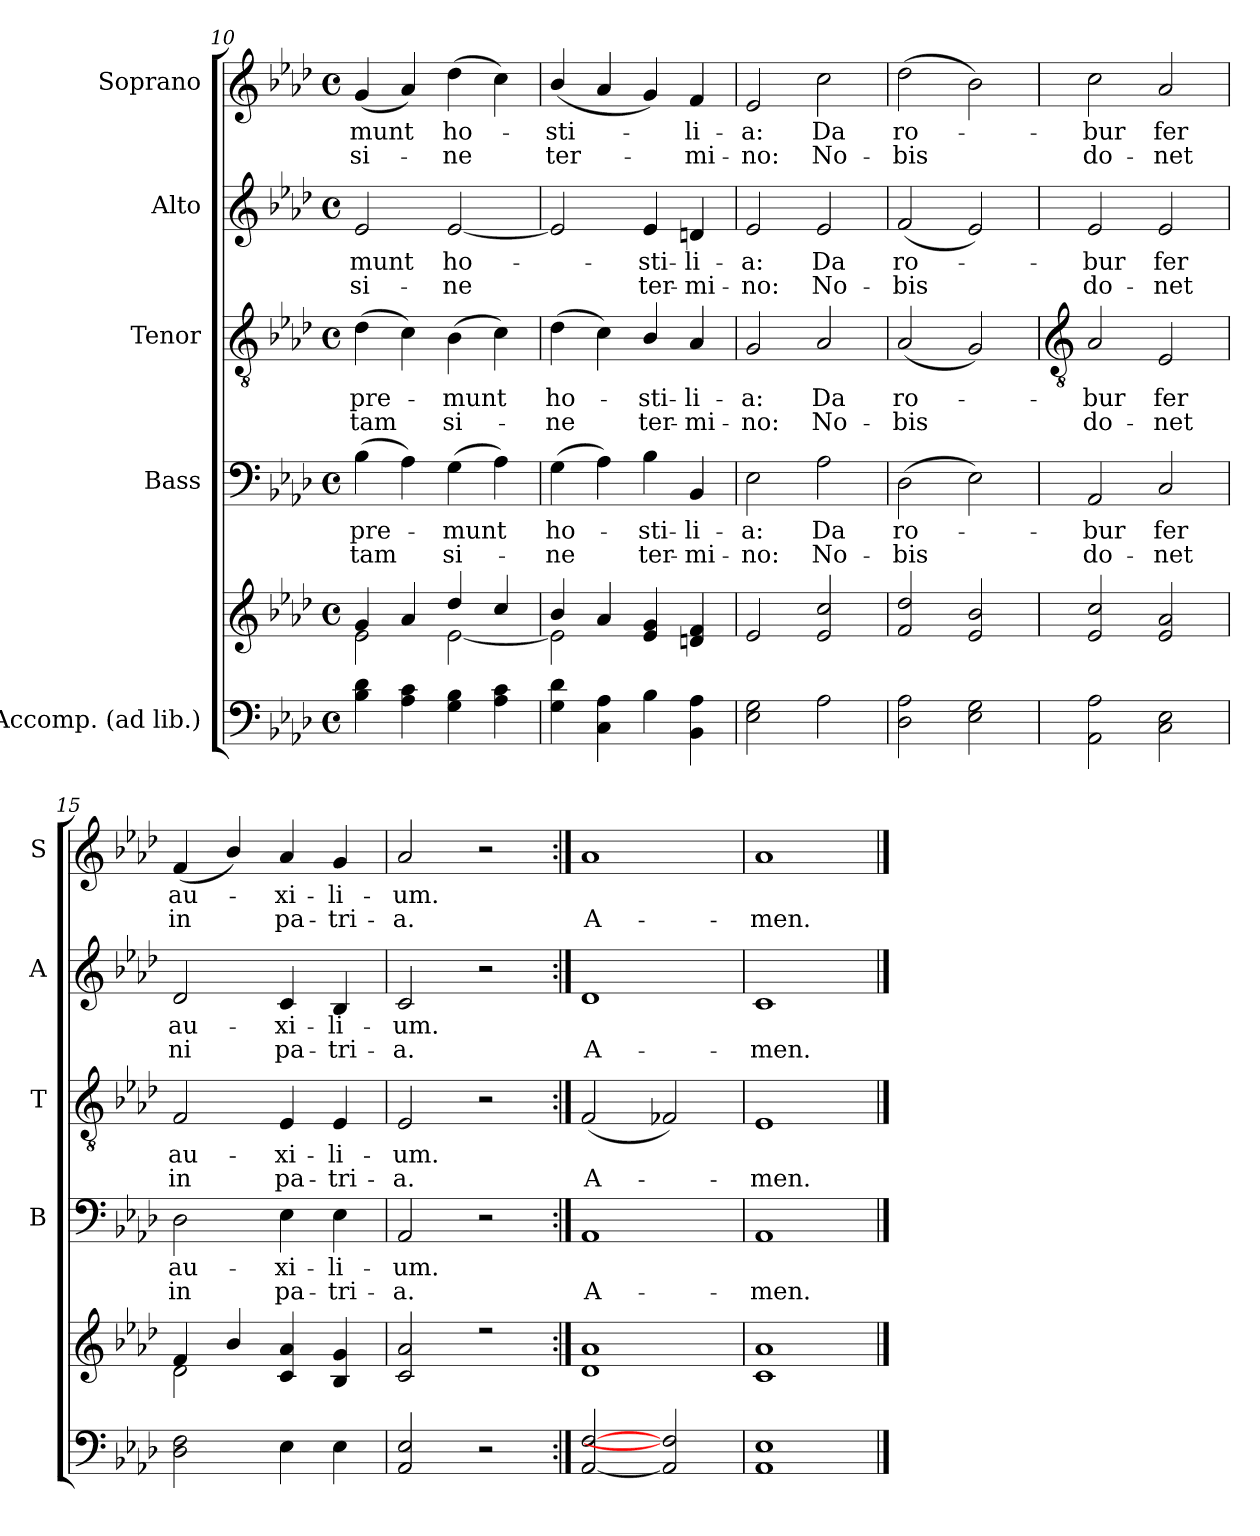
**kern	**kern	**kern	**text	**text	**kern	**text	**text	**kern	**text	**text	**kern	**text	**text
*part5	*part5	*part4	*part4	*part4	*part3	*part3	*part3	*part2	*part2	*part2	*part1	*part1	*part1
*staff6	*staff5	*staff4	*staff4	*staff4	*staff3	*staff3	*staff3	*staff2	*staff2	*staff2	*staff1	*staff1	*staff1
*I"Accomp. (ad lib.)	*	*I"Bass	*	*	*I"Tenor	*	*	*I"Alto	*	*	*I"Soprano	*	*
*	*	*I'B	*	*	*I'T	*	*	*I'A	*	*	*I'S	*	*
!!LO:LB:g=z
*clefF4	*clefG2	*clefF4	*	*	*clefGv2	*	*	*clefG2	*	*	*clefG2	*	*
*k[b-e-a-d-]	*k[b-e-a-d-]	*k[b-e-a-d-]	*	*	*k[b-e-a-d-]	*	*	*k[b-e-a-d-]	*	*	*k[b-e-a-d-]	*	*
*A-:	*A-:	*A-:	*	*	*A-:	*	*	*A-:	*	*	*A-:	*	*
*M4/4	*M4/4	*M4/4	*	*	*M4/4	*	*	*M4/4	*	*	*M4/4	*	*
*met(c)	*met(c)	*met(c)	*	*	*met(c)	*	*	*met(c)	*	*	*met(c)	*	*
=10	=10	=10	=10	=10	=10	=10	=10	=10	=10	=10	=10	=10	=10
*	*^	*	*	*	*	*	*	*	*	*	*	*	*
!	!	!	!	!LO:LY:b	!LO:LY:b	!	!LO:LY:b	!LO:LY:b	!	!LO:LY:b	!LO:LY:b	!	!LO:LY:b	!LO:LY:b
4B- 4d-	4g	2e-\	(>4B-	pre-	tam	(>4d-	pre-	tam	2e-	munt	si-	(<4g	munt	si-
4A- 4c	4a-	.	4A-)	.	.	4c)	.	.	.	.	.	4a-)	.	.
!	!	!	!	!LO:LY:b	!LO:LY:b	!	!LO:LY:b	!LO:LY:b	!	!LO:LY:b	!LO:LY:b	!	!LO:LY:b	!LO:LY:b
4G 4B-	4dd-/	[2e-\	(>4G	munt	si-	(>4B-	munt	si-	[2e-	-ho-	ne	(>4dd-	ho-	ne
4A- 4c	4cc/	.	4A-)	.	.	4c)	.	.	.	.	.	4cc)	.	.
=11	=11	=11	=11	=11	=11	=11	=11	=11	=11	=11	=11	=11	=11	=11
!	!	!	!	!LO:LY:b	!LO:LY:b	!	!LO:LY:b	!LO:LY:b	!	!	!	!	!LO:LY:b	!LO:LY:b
4G 4d-	4b-/	2e-\]	(>4G	ho-	ne	(>4d-	ho-	ne	2e-]	.	.	(<4b-/	sti-	ter-
4C 4A-	4a-	.	4A-)	.	.	4c)	.	.	.	.	.	4a-	.	.
!	!	!	!	!LO:LY:b	!LO:LY:b	!	!LO:LY:b	!LO:LY:b	!	!LO:LY:b	!LO:LY:b	!	!	!
4B-	4e- 4g	2ryy	4B-	sti-	-ter-	4B-/	sti-	-ter-	4e-	sti-	-ter-	4g)	.	.
!	!	!	!	!LO:LY:b	!LO:LY:b	!	!LO:LY:b	!LO:LY:b	!	!LO:LY:b	!LO:LY:b	!	!LO:LY:b	!LO:LY:b
4BB- 4A-	4dn 4f	.	4BB-	-li-	-mi-	4A-	-li-	-mi-	4dn	-li-	-mi-	4f	li-	-mi-
=12	=12	=12	=12	=12	=12	=12	=12	=12	=12	=12	=12	=12	=12	=12
!	!	!	!	!LO:LY:b	!LO:LY:b	!	!LO:LY:b	!LO:LY:b	!	!LO:LY:b	!LO:LY:b	!	!LO:LY:b	!LO:LY:b
2E- 2G	2e-	1ryy	2E-	-a:	no:	2G	-a:	no:	2e-	-a:	no:	2e-	-a:	no:
!	!	!	!	!LO:LY:b	!LO:LY:b	!	!LO:LY:b	!LO:LY:b	!	!LO:LY:b	!LO:LY:b	!	!LO:LY:b	!LO:LY:b
2A-	2e- 2cc	.	2A-	Da	No-	2A-	Da	No-	2e-	Da	No-	2cc	Da	No-
=13	=13	=13	=13	=13	=13	=13	=13	=13	=13	=13	=13	=13	=13	=13
!	!	!	!	!LO:LY:b	!LO:LY:b	!	!LO:LY:b	!LO:LY:b	!	!LO:LY:b	!LO:LY:b	!	!LO:LY:b	!LO:LY:b
2D- 2A-	2f 2dd-	1ryy	(>2D-	-ro-	bis	(<2A-	-ro-	bis	(<2f	-ro-	bis	(>2dd-	-ro-	bis
2E- 2G	2e- 2b-	.	2E-)	.	.	2G)	.	.	2e-)	.	.	2b-)	.	.
!!LO:LB:g=z
=14	=14	=14	=14	=14	=14	=14	=14	=14	=14	=14	=14	=14	=14	=14
*	*	*	*	*	*	*clefGv2	*	*	*	*	*	*	*	*
!	!	!	!	!LO:LY:b	!LO:LY:b	!	!LO:LY:b	!LO:LY:b	!	!LO:LY:b	!LO:LY:b	!	!LO:LY:b	!LO:LY:b
2AA- 2A-	2e-/ 2cc/	1ryy	2AA-	bur	do-	2A-	bur	do-	2e-	bur	do-	2cc	bur	do-
!	!	!	!	!LO:LY:b	!LO:LY:b	!	!LO:LY:b	!LO:LY:b	!	!LO:LY:b	!LO:LY:b	!	!LO:LY:b	!LO:LY:b
2C 2E-	2e-/ 2a-/	.	2C	-fer	net	2E-	-fer	net	2e-	-fer	net	2a-	-fer	net
=15	=15	=15	=15	=15	=15	=15	=15	=15	=15	=15	=15	=15	=15	=15
!	!	!	!	!LO:LY:b	!LO:LY:b	!	!LO:LY:b	!LO:LY:b	!	!LO:LY:b	!LO:LY:b	!	!LO:LY:b	!LO:LY:b
2D- 2F	4f/	2d-\	2D-	au-	-in	2F	au-	-in	2d-	au-	-ni	(<4f	au-	in
.	4b-/	.	.	.	.	.	.	.	.	.	.	4b-/)	.	.
!	!	!	!	!LO:LY:b	!LO:LY:b	!	!LO:LY:b	!LO:LY:b	!	!LO:LY:b	!LO:LY:b	!	!LO:LY:b	!LO:LY:b
4E-	4c/ 4a-/	2ryy	4E-	xi-	-pa-	4E-	xi-	-pa-	4c	xi-	-pa-	4a-	xi-	-pa-
!	!	!	!	!LO:LY:b	!LO:LY:b	!	!LO:LY:b	!LO:LY:b	!	!LO:LY:b	!LO:LY:b	!	!LO:LY:b	!LO:LY:b
4E-	4B-/ 4g/	.	4E-	-li-	-tri-	4E-	-li-	-tri-	4B-	-li-	-tri-	4g	-li-	-tri-
=16	=16	=16	=16	=16	=16	=16	=16	=16	=16	=16	=16	=16	=16	=16
!	!	!	!	!LO:LY:b	!LO:LY:b	!	!LO:LY:b	!LO:LY:b	!	!LO:LY:b	!LO:LY:b	!	!LO:LY:b	!LO:LY:b
2AA- 2E-	2c/ 2a-/	1ryy	2AA-	-um.	a.	2E-	-um.	a.	2c	-um.	a.	2a-	-um.	a.
2r	2r	.	2r	.	.	2r	.	.	2r	.	.	2r	.	.
=17:|!	=17:|!	=17:|!	=17:|!	=17:|!	=17:|!	=17:|!	=17:|!	=17:|!	=17:|!	=17:|!	=17:|!	=17:|!	=17:|!	=17:|!
!	!	!	!	!	!LO:LY:b	!	!	!LO:LY:b	!	!	!LO:LY:b	!	!	!LO:LY:b
[2AA- [2F	1d-/ 1a-/	1ryy	1AA-	.	A-	(<2F	.	A-	1d-	.	A-	1a-	.	A-
2AA-] 2F-]	.	.	.	.	.	2F-X)	.	.	.	.	.	.	.	.
=18	=18	=18	=18	=18	=18	=18	=18	=18	=18	=18	=18	=18	=18	=18
!	!	!	!	!	!LO:LY:b	!	!	!LO:LY:b	!	!	!LO:LY:b	!	!	!LO:LY:b
1AA- 1E-	1c/ 1a-/	1ryy	1AA-	.	-men.	1E-	.	men.	1c	.	-men.	1a-	.	-men.
*	*v	*v	*	*	*	*	*	*	*	*	*	*	*	*
==	==	==	==	==	==	==	==	==	==	==	==	==	==
*-	*-	*-	*-	*-	*-	*-	*-	*-	*-	*-	*-	*-	*-
